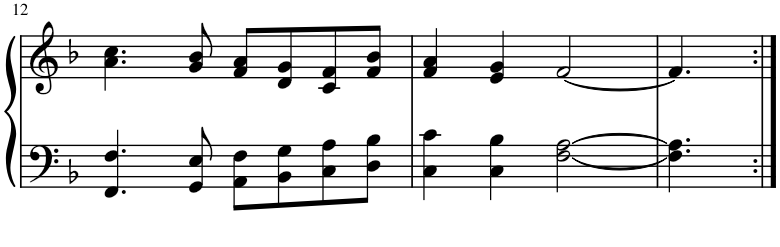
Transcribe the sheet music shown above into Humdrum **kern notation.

**kern	**kern
*part1	*part1
*staff2	*staff1
*I"Piano	*
*I'Pno.	*
!!LO:PB:g=z
*clefF4	*clefG2
*k[b-]	*k[b-]
*M4/4	*M4/4
=12	=12
4.FF/ 4.F/	4.a\ 4.cc\
8GG/ 8E/	8g/ 8b-/
8AA\ 8F\L	8f/ 8a/L
8BB-\ 8G\	8d/ 8g/
8C\ 8A\	8c/ 8f/
8D\ 8B-\J	8f/ 8b-/J
=13	=13
4C\ 4c\	4f/ 4a/
4C\ 4B-\	4e/ 4g/
[2F\ [2A\	[2f/
=14	=14
4.F\] 4.A\]	4.f/]
=:|!	=:|!
*-	*-
